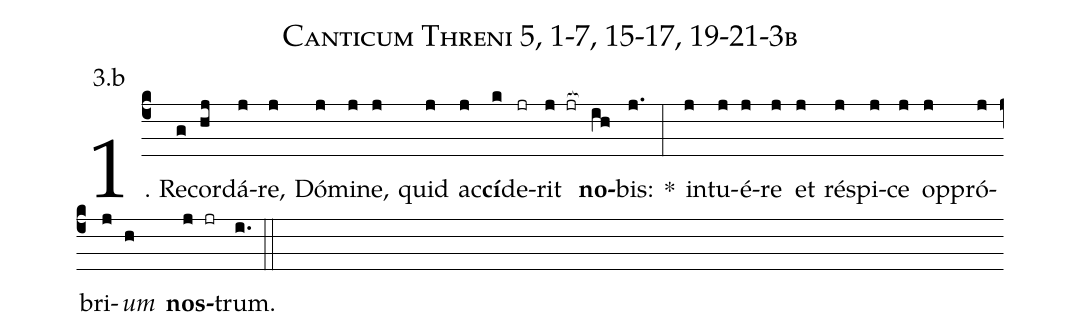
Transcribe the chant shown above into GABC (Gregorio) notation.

name: Canticum Threni 5, 1-7, 15-17, 19-21-3b;
annotation: 3.b;
%%
(c4)1. Re(g)cor(hj)dá(j)re,(j) Dó(j)mi(j)ne,(j) quid(j) ac(j)<b>cí</b>(k)de(jr)rit(j jr[ocb:1{]) <b>no</b>(ih[ocb:0}])bis:(j.) *(:) in(j)tu(j)é(j)re(j) et(j) ré(j)spi(j)ce(j) op(j)pró(j)bri(j)<i>um</i>(h) <b>nos</b>(j jr)trum.(i.) (::)
